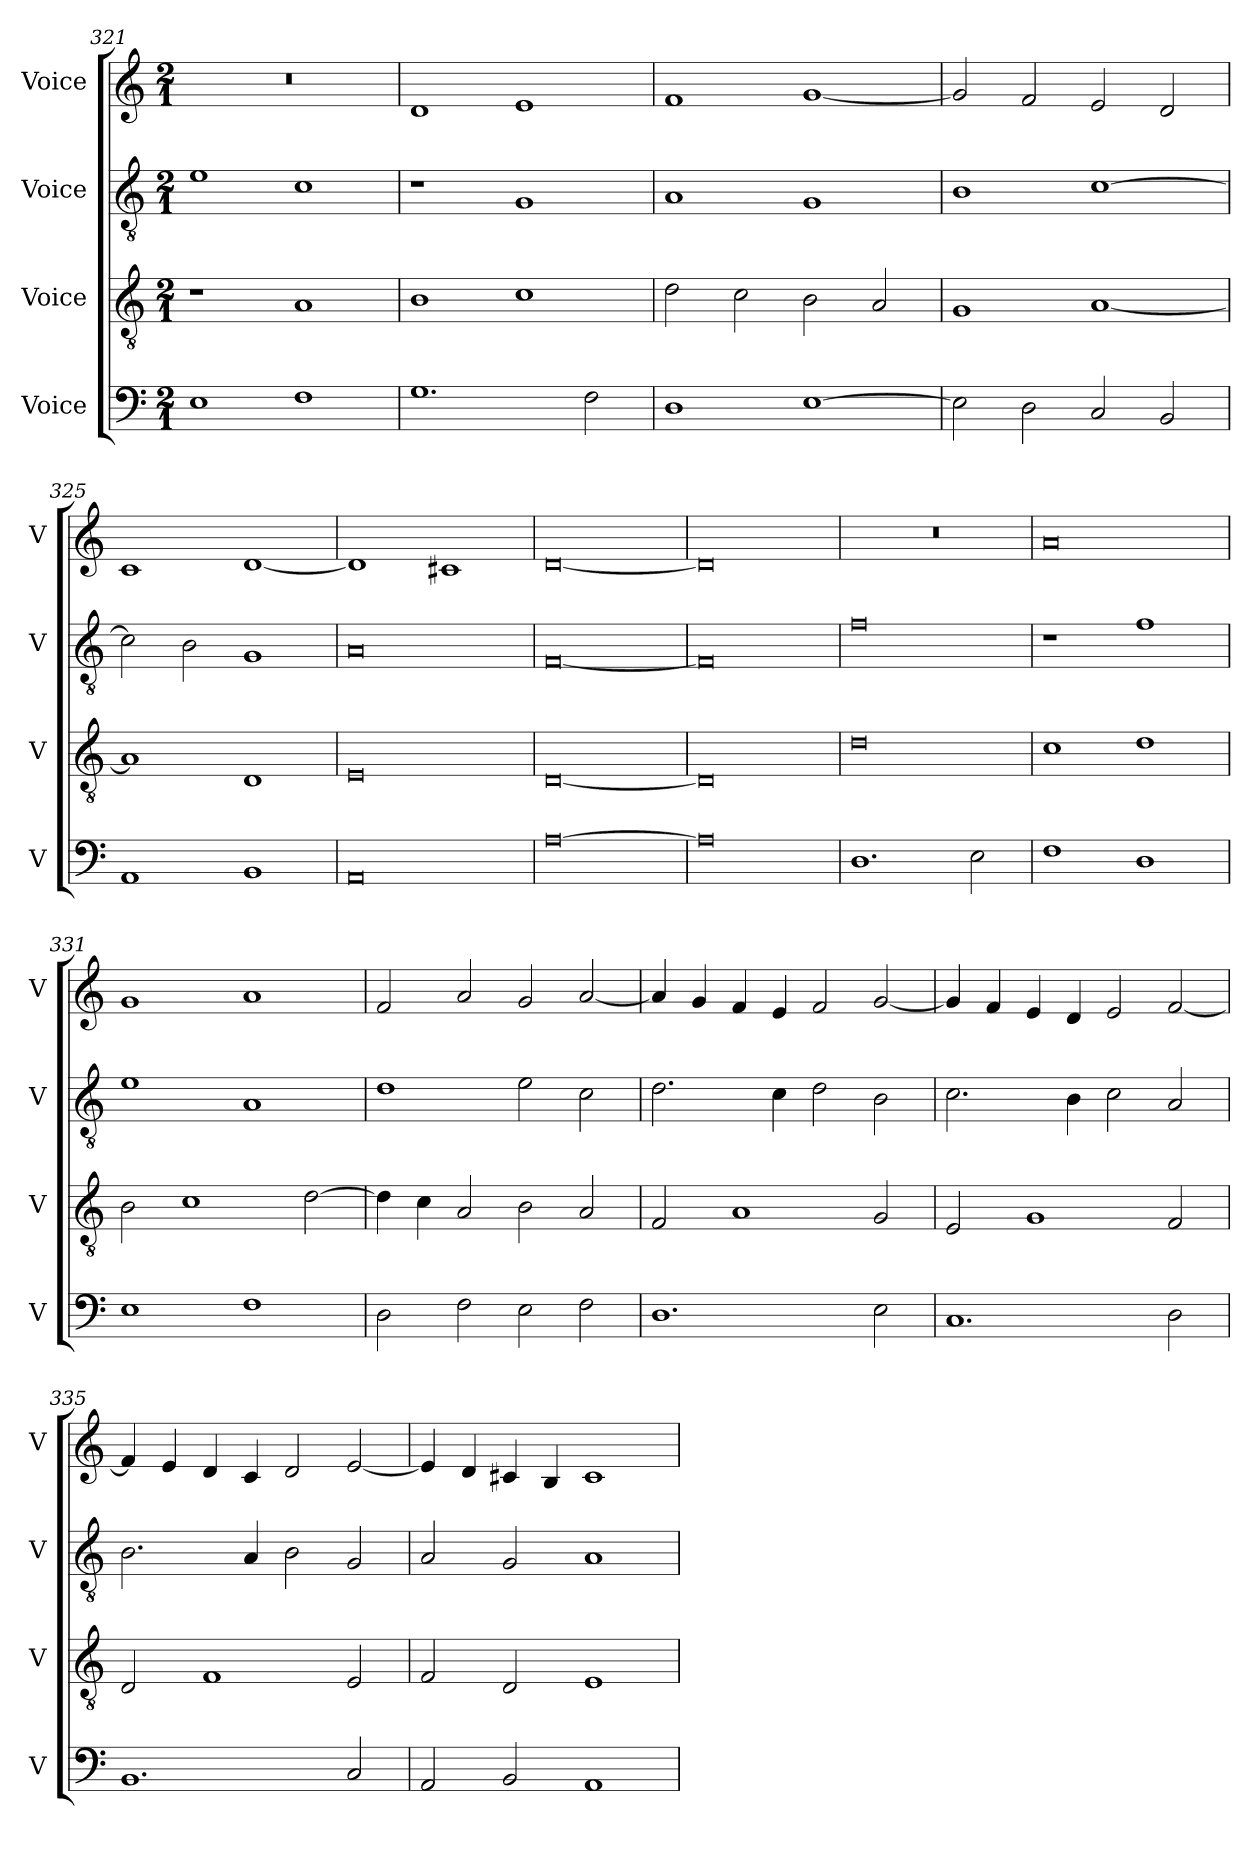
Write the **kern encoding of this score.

**kern	**kern	**kern	**kern
*part4	*part3	*part2	*part1
*staff4	*staff3	*staff2	*staff1
*I"Voice	*I"Voice	*I"Voice	*I"Voice
*I'V	*I'V	*I'V	*I'V
*clefF4	*clefGv2	*clefGv2	*clefG2
*k[]	*k[]	*k[]	*k[]
*M2/1	*M2/1	*M2/1	*M2/1
=321	=321	=321	=321
1E	1r	1e	0r
1F	1A	1c	.
=322	=322	=322	=322
1.G	1B	1r	1d
.	1c	1G	1e
2F\	.	.	.
=323	=323	=323	=323
1D	2d\	1A	1f
.	2c\	.	.
[1E	2B\	1G	[1g
.	2A/	.	.
!!LO:PB:g=z
=324	=324	=324	=324
2E\]	1G	1B	2g/]
2D\	.	.	2f/
2C/	[1A	[1c	2e/
2BB/	.	.	2d/
=325	=325	=325	=325
1AA	1A]	2c\]	1c
.	.	2B\	.
1BB	1D	1G	[1d
=326	=326	=326	=326
0AA	0E	0A	1d]
.	.	.	1c#X
=327	=327	=327	=327
[0A	[0D	[0F	[0d
=328	=328	=328	=328
0A]	0D]	0F]	0d]
!!LO:LB:g=z
=329	=329	=329	=329
1.D	0d	0f	0r
2E\	.	.	.
=330	=330	=330	=330
1F	1c	1r	0a
1D	1d	1f	.
=331	=331	=331	=331
1E	2B\	1e	1g
.	1c	.	.
1F	.	1A	1a
.	[2d\	.	.
=332	=332	=332	=332
2D\	4d\]	1d	2f/
.	4c\	.	.
2F\	2A/	.	2a/
2E\	2B\	2e\	2g/
2F\	2A/	2c\	[2a/
!!LO:LB:g=z
=333	=333	=333	=333
1.D	2F/	2.d\	4a/]
.	.	.	4g/
.	1A	.	4f/
.	.	4c\	4e/
.	.	2d\	2f/
2E\	2G/	2B\	[2g/
=334	=334	=334	=334
1.C	2E/	2.c\	4g/]
.	.	.	4f/
.	1G	.	4e/
.	.	4B\	4d/
.	.	2c\	2e/
2D\	2F/	2A/	[2f/
=335	=335	=335	=335
1.BB	2D/	2.B\	4f/]
.	.	.	4e/
.	1F	.	4d/
.	.	4A/	4c/
.	.	2B\	2d/
2C/	2E/	2G/	[2e/
!!LO:PB:g=z
=336	=336	=336	=336
2AA/	2F/	2A/	4e/]
.	.	.	4d/
2BB/	2D/	2G/	4c#X/
.	.	.	4B/
1AA	1E	1A	1c#
=	=	=	=
*-	*-	*-	*-
